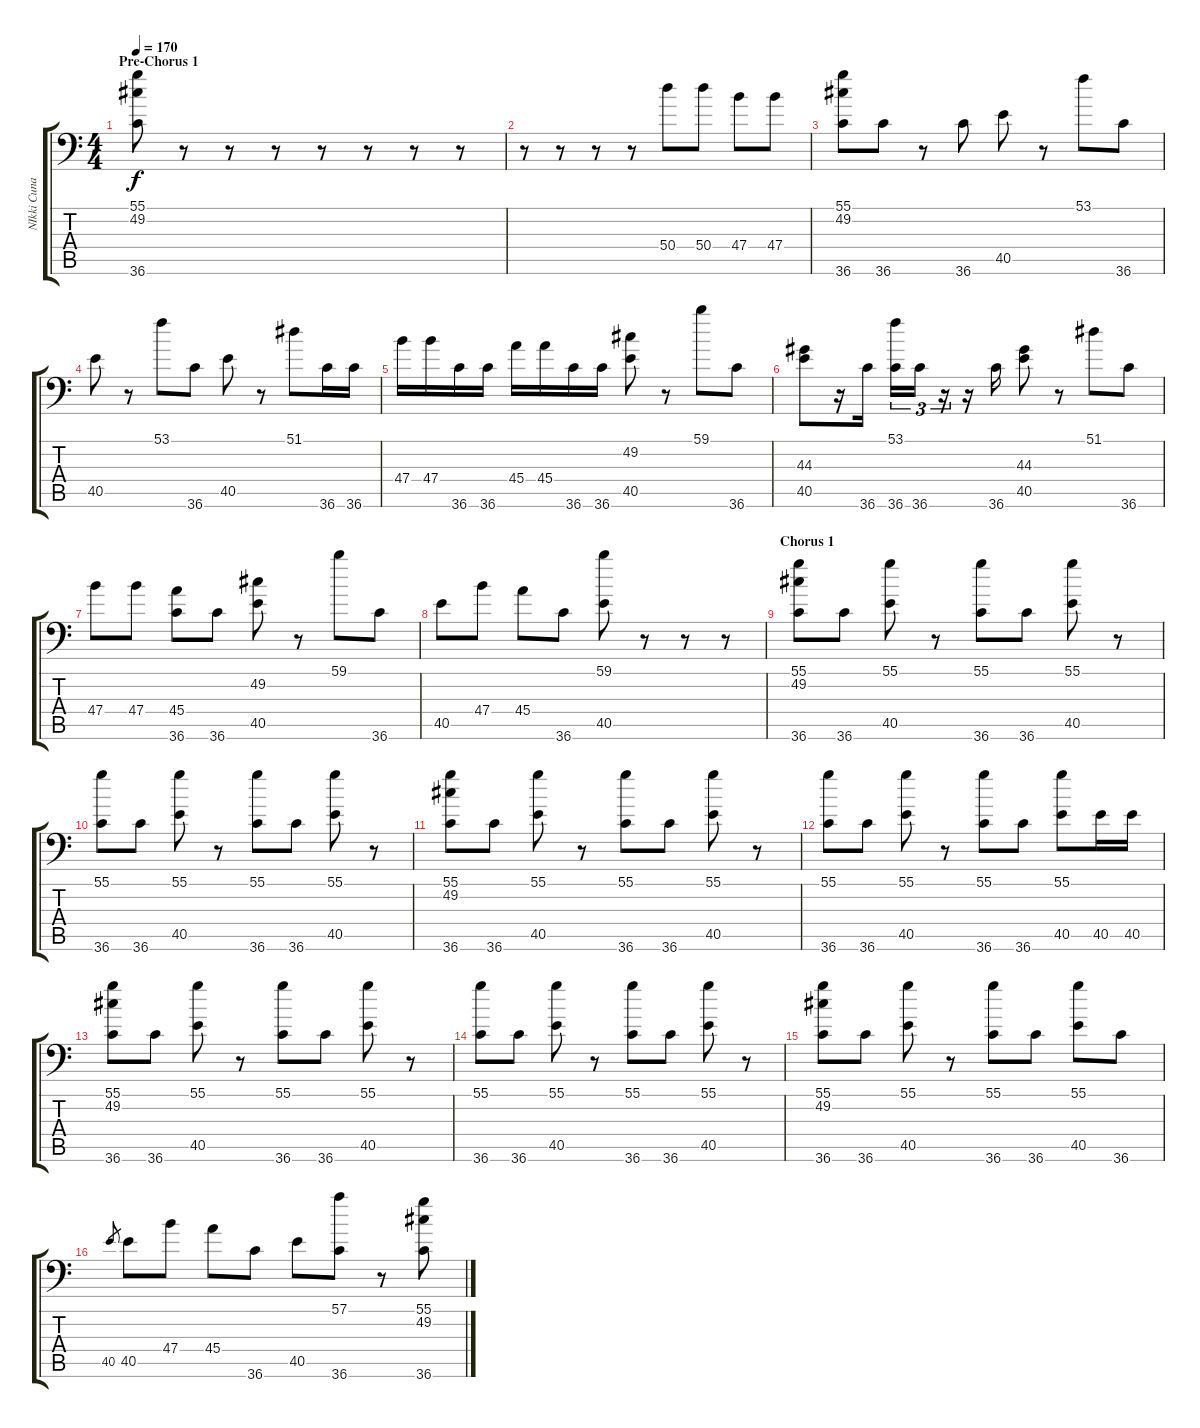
\track ("NIkki Cuna" "NIkki Cuna") {instrument acousticgrandpiano}
\staff {score tabs}
\tuning (C-1 C-1 C-1 C-1 C-1 C-1) {hide}
\ts (4 4)
\section ("" "Pre-Chorus 1")
\tempo 170
\clef f4
\ks c
(55.1 49.2 36.6).8{dy f} r.8 r.8 r.8 r.8 r.8 r.8 r.8 |
r.8 r.8 r.8 r.8 50.4.8 50.4.8 47.4.8 47.4.8 |
(55.1 49.2 36.6).8 36.6.8 r.8 36.6.8 40.5.8 r.8 53.1.8 36.6.8 |
40.5.8 r.8 53.1.8 36.6.8 40.5.8 r.8 51.1.8 36.6.16 36.6.16 |
47.4.16 47.4.16 36.6.16 36.6.16 45.4.16 45.4.16 36.6.16 36.6.16 (49.2 40.5).8 r.8 59.1.8 36.6.8 |
(44.3 40.5).8 r.16 36.6.16 (53.1 36.6).16{tu (3 2)} 36.6.16{tu (3 2)} r.16{tu (3 2)} r.16 36.6.16 (44.3 40.5).8 r.8 51.1.8 36.6.8 |
47.4.8 47.4.8 (45.4 36.6).8 36.6.8 (49.2 40.5).8 r.8 59.1.8 36.6.8 |
40.5.8 47.4.8 45.4.8 36.6.8 (59.1 40.5).8 r.8 r.8 r.8 |
\section ("" "Chorus 1")
(55.1 49.2 36.6).8 36.6.8 (55.1 40.5).8 r.8 (55.1 36.6).8 36.6.8 (55.1 40.5).8 r.8 |
(55.1 36.6).8 36.6.8 (55.1 40.5).8 r.8 (55.1 36.6).8 36.6.8 (55.1 40.5).8 r.8 |
(55.1 49.2 36.6).8 36.6.8 (55.1 40.5).8 r.8 (55.1 36.6).8 36.6.8 (55.1 40.5).8 r.8 |
(55.1 36.6).8 36.6.8 (55.1 40.5).8 r.8 (55.1 36.6).8 36.6.8 (55.1 40.5).8 40.5.16 40.5.16 |
(55.1 49.2 36.6).8 36.6.8 (55.1 40.5).8 r.8 (55.1 36.6).8 36.6.8 (55.1 40.5).8 r.8 |
(55.1 36.6).8 36.6.8 (55.1 40.5).8 r.8 (55.1 36.6).8 36.6.8 (55.1 40.5).8 r.8 |
(55.1 49.2 36.6).8 36.6.8 (55.1 40.5).8 r.8 (55.1 36.6).8 36.6.8 (55.1 40.5).8 36.6.8 |
40.5.8{gr} 40.5.8 47.4.8 45.4.8 36.6.8 40.5.8 (57.1 36.6).8 r.8 (55.1 49.2 36.6).8
